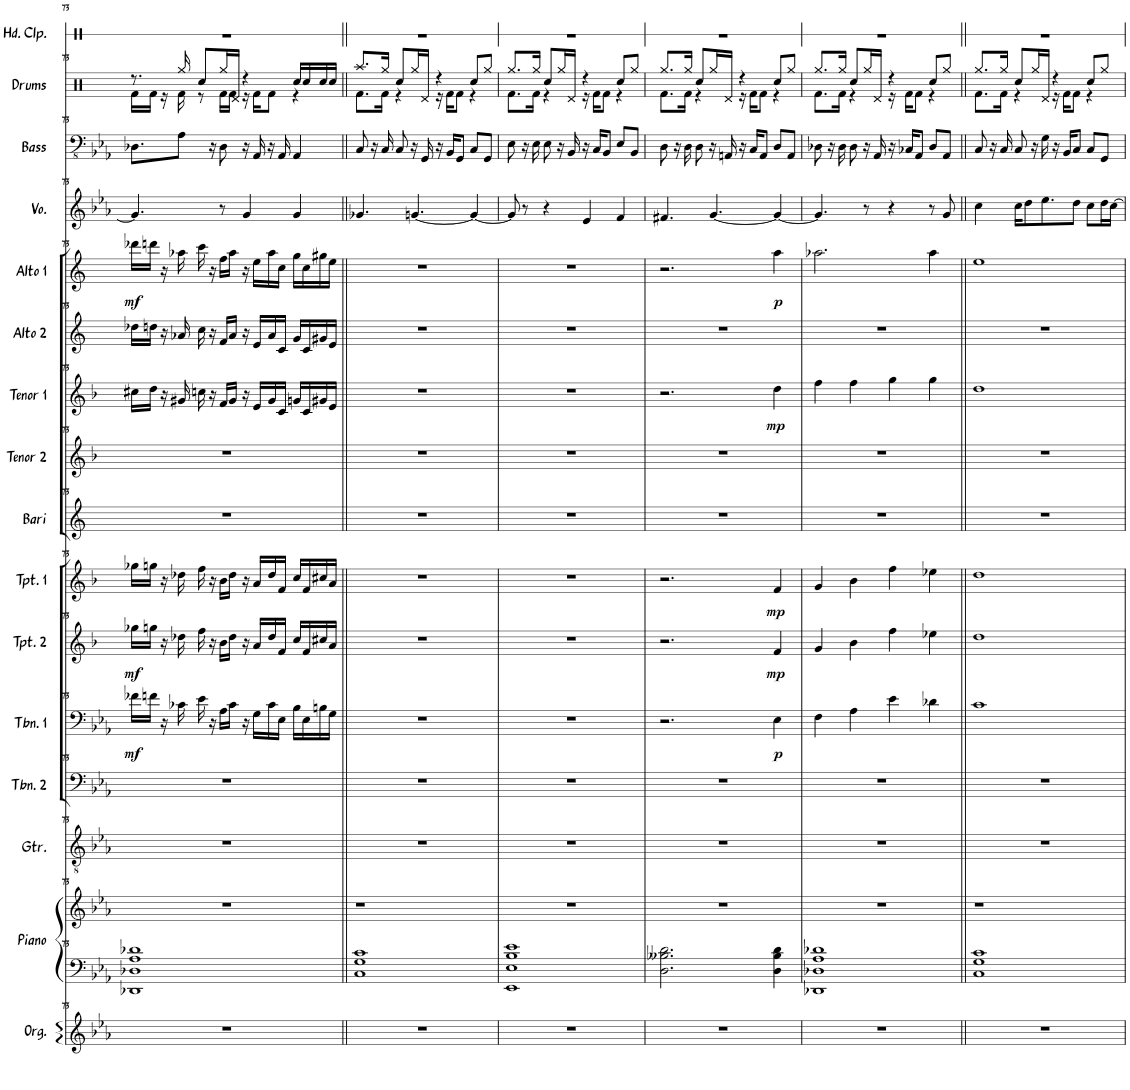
**kern	**kern	**kern	**kern	**kern	**kern	**dynam	**kern	**dynam	**kern	**dynam	**kern	**kern	**kern	**dynam	**kern	**kern	**dynam	**kern	**kern	**kern	**kern
*part16	*part15	*part15	*part14	*part13	*part12	*part12	*part11	*part11	*part10	*part10	*part9	*part8	*part7	*part7	*part6	*part5	*part5	*part4	*part3	*part2	*part1
*staff17	*staff16	*staff15	*staff14	*staff13	*staff12	*staff12	*staff11	*staff11	*staff10	*staff10	*staff9	*staff8	*staff7	*staff7	*staff6	*staff5	*staff5	*staff4	*staff3	*staff2	*staff1
*I"Organ	*I"Piano	*	*I"Guitar	*I"Trombone 2	*I"Trombone 1	*	*I"Trumpet 2	*	*I"Trumpet 1	*	*I"Baritone Sax	*I"Tenor Sax 2	*I"Tenor Sax 1	*	*I"Alto Sax 2	*I"Alto Sax 1	*	*I"Voice	*I"Bass	*I"Drums	*I"Hand Clap
*I'Org.	*I'Piano	*	*I'Gtr.	*I'Tbn. 2	*I'Tbn. 1	*	*I'Tpt. 2	*	*I'Tpt. 1	*	*I'Bari	*I'Tenor 2	*I'Tenor 1	*	*I'Alto 2	*I'Alto 1	*	*I'Vo.	*I'Bass	*I'Drums	*I'Hd. Clp.
!!LO:PB:g=z
*clefG2	*clefF4	*clefG2	*clefGv2	*clefF4	*clefF4	*	*clefG2	*	*clefG2	*	*clefG2	*clefG2	*clefG2	*	*clefG2	*clefG2	*	*clefG2	*clefFv4	*clefX	*clefX
*	*	*	*	*	*	*	*Trd1c2	*	*Trd1c2	*	*Trd12c21	*Trd8c14	*Trd8c14	*	*Trd5c9	*Trd5c9	*	*	*	*	*
*k[b-e-a-]	*k[b-e-a-]	*k[b-e-a-]	*k[b-e-a-]	*k[b-e-a-]	*k[b-e-a-]	*	*k[b-]	*	*k[b-]	*	*k[]	*k[b-]	*k[b-]	*	*k[]	*k[]	*	*k[b-e-a-]	*k[b-e-a-]	*k[]	*k[]
*M4/4	*M4/4	*M4/4	*M4/4	*M4/4	*M4/4	*	*M4/4	*	*M4/4	*	*M4/4	*M4/4	*M4/4	*	*M4/4	*M4/4	*	*M4/4	*M4/4	*M4/4	*M4/4
=73	=73	=73	=73	=73	=73	=73	=73	=73	=73	=73	=73	=73	=73	=73	=73	=73	=73	=73	=73	=73	=73
*	*	*	*	*	*	*	*	*	*	*	*	*	*	*	*	*	*	*	*	*^	*
!	!	!	!	!	!	!LO:DY:b	!	!LO:DY:b	!	!	!	!	!	!	!	!	!LO:DY:b	!	!	!	!	!
1r	1DD-X 1D-X 1A- 1d-X	1r	1r	1r	16f-X\LL	mf	16gg-X\LL	mf	16gg-X\LL	.	1r	1r	16cc#X\LL	.	16dd-X\LL	16ddd-X\LL	mf	4.g/]	8.DD-X\L	8.r	16Rf\LL	1r
.	.	.	.	.	16fn\JJ	.	16ggn\JJ	.	16ggn\JJ	.	.	.	16dd\JJ	.	16ddn\JJ	16dddn\JJ	.	.	.	.	16Rf\JJ	.
.	.	.	.	.	16r	.	16r	.	16r	.	.	.	16r	.	16r	16r	.	.	.	.	16r	.
.	.	.	.	.	16c-X\	.	16dd-X\	.	16dd-X\	.	.	.	16g#X/	.	16a-X/	16aa-X\	.	.	8AA-\J	16Rgg/	16Rf\	.
.	.	.	.	.	16e-\	.	16ff\	.	16ff\	.	.	.	16ccn\	.	16cc\	16ccc\	.	.	.	8Rcc/L	8r	.
.	.	.	.	.	16r	.	16r	.	16r	.	.	.	16r	.	16r	16r	.	.	16r	.	.	.
.	.	.	.	.	16A-\LL	.	16b-\LL	.	16b-\LL	.	.	.	16f/LL	.	16f/LL	16ff\LL	.	8r	8DD-\	16Rgg/L	16Rf\LL	.
.	.	.	.	.	16c-\JJ	.	16dd-\JJ	.	16dd-\JJ	.	.	.	16g#/JJ	.	16a-/JJ	16aa-\JJ	.	.	.	16Rd/JJ	16Rf\JJ	.
.	.	.	.	.	16r	.	16r	.	16r	.	.	.	16r	.	16r	16r	.	4g/	16r	4r	16r	.
.	.	.	.	.	16G\LL	.	16a/LL	.	16a/LL	.	.	.	16e/LL	.	16e/LL	16ee\LL	.	.	16AAA-/	.	16Rf\KL	.
.	.	.	.	.	16c-\	.	16dd-/	.	16dd-/	.	.	.	16g#/	.	16a-/	16aa-\	.	.	16r	.	8Rf\J	.
.	.	.	.	.	16E-\JJ	.	16f/JJ	.	16f/JJ	.	.	.	16c/JJ	.	16c/JJ	16cc\JJ	.	.	16AAA-/	.	.	.
.	.	.	.	.	16B-\LL	.	16cc/LL	.	16cc/LL	.	.	.	16gn/LL	.	16g/LL	16gg\LL	.	4g/	4AAA-/	16Rcc/LL	4r	.
.	.	.	.	.	16E-\	.	16f/	.	16f/	.	.	.	16c/	.	16c/	16cc\	.	.	.	16Rcc/	.	.
.	.	.	.	.	16Bn\	.	16cc#X/	.	16cc#X/	.	.	.	16g#X/	.	16g#X/	16gg#X\	.	.	.	16Rcc/	.	.
.	.	.	.	.	16G\JJ	.	16a/JJ	.	16a/JJ	.	.	.	16e/JJ	.	16e/JJ	16ee\JJ	.	.	.	16Rcc/JJ	.	.
=74||	=74||	=74||	=74||	=74||	=74||	=74||	=74||	=74||	=74||	=74||	=74||	=74||	=74||	=74||	=74||	=74||	=74||	=74||	=74||	=74||	=74||	=74||
1r	1C 1G 1c	1r	1r	1r	1r	.	1r	.	1r	.	1r	1r	1r	.	1r	1r	.	4.g-X/	8CC/	8.Raa/L	8.Rf\L	1r
.	.	.	.	.	.	.	.	.	.	.	.	.	.	.	.	.	.	.	16r	.	.	.
.	.	.	.	.	.	.	.	.	.	.	.	.	.	.	.	.	.	.	16CC/	16Rgg/Jk	16Rf\Jk	.
.	.	.	.	.	.	.	.	.	.	.	.	.	.	.	.	.	.	.	8CC/	8Rcc/L	4r	.
.	.	.	.	.	.	.	.	.	.	.	.	.	.	.	.	.	.	[4.gn/	16r	16Rgg/L	.	.
.	.	.	.	.	.	.	.	.	.	.	.	.	.	.	.	.	.	.	16GGG/	16Rd/JJ	.	.
.	.	.	.	.	.	.	.	.	.	.	.	.	.	.	.	.	.	.	16r	4r	16r	.
.	.	.	.	.	.	.	.	.	.	.	.	.	.	.	.	.	.	.	16BBB-/KL	.	16Rf\KL	.
.	.	.	.	.	.	.	.	.	.	.	.	.	.	.	.	.	.	.	8GGG/J	.	8Rf\J	.
.	.	.	.	.	.	.	.	.	.	.	.	.	.	.	.	.	.	4g/_	8CC/L	8Rcc/L	4r	.
.	.	.	.	.	.	.	.	.	.	.	.	.	.	.	.	.	.	.	8GGG/J	8Rgg/J	.	.
=75	=75	=75	=75	=75	=75	=75	=75	=75	=75	=75	=75	=75	=75	=75	=75	=75	=75	=75	=75	=75	=75	=75
1r	1EE- 1E- 1B- 1e-	1r	1r	1r	1r	.	1r	.	1r	.	1r	1r	1r	.	1r	1r	.	8g/]	8EE-\	8.Rgg/L	8.Rf\L	1r
.	.	.	.	.	.	.	.	.	.	.	.	.	.	.	.	.	.	8r	16r	.	.	.
.	.	.	.	.	.	.	.	.	.	.	.	.	.	.	.	.	.	.	16EE-\	16Rgg/Jk	16Rf\Jk	.
.	.	.	.	.	.	.	.	.	.	.	.	.	.	.	.	.	.	4r	8EE-\	8Rcc/L	4r	.
.	.	.	.	.	.	.	.	.	.	.	.	.	.	.	.	.	.	.	16r	16Rgg/L	.	.
.	.	.	.	.	.	.	.	.	.	.	.	.	.	.	.	.	.	.	16BBB-/	16Rd/JJ	.	.
.	.	.	.	.	.	.	.	.	.	.	.	.	.	.	.	.	.	4e-/	16r	4r	16r	.
.	.	.	.	.	.	.	.	.	.	.	.	.	.	.	.	.	.	.	16CC/KL	.	16Rf\KL	.
.	.	.	.	.	.	.	.	.	.	.	.	.	.	.	.	.	.	.	8BBB-/J	.	8Rf\J	.
.	.	.	.	.	.	.	.	.	.	.	.	.	.	.	.	.	.	4f/	8EE-/L	8Rcc/L	4r	.
.	.	.	.	.	.	.	.	.	.	.	.	.	.	.	.	.	.	.	8BBB-/J	8Rgg/J	.	.
=76	=76	=76	=76	=76	=76	=76	=76	=76	=76	=76	=76	=76	=76	=76	=76	=76	=76	=76	=76	=76	=76	=76
1r	2.D\ 2.B--X\ 2.d\	1r	1r	1r	2.r	.	2.r	.	2.r	.	1r	1r	2.r	.	1r	2.r	.	4.f#X/	8DD\	8.Rgg/L	8.Rf\L	1r
.	.	.	.	.	.	.	.	.	.	.	.	.	.	.	.	.	.	.	16r	.	.	.
.	.	.	.	.	.	.	.	.	.	.	.	.	.	.	.	.	.	.	16DD\	16Rgg/Jk	16Rf\Jk	.
.	.	.	.	.	.	.	.	.	.	.	.	.	.	.	.	.	.	.	8DD\	8Rcc/L	4r	.
.	.	.	.	.	.	.	.	.	.	.	.	.	.	.	.	.	.	[4.g/	16r	16Rgg/L	.	.
.	.	.	.	.	.	.	.	.	.	.	.	.	.	.	.	.	.	.	16AAAn/	16Rd/JJ	.	.
.	.	.	.	.	.	.	.	.	.	.	.	.	.	.	.	.	.	.	16r	4r	16r	.
.	.	.	.	.	.	.	.	.	.	.	.	.	.	.	.	.	.	.	16CC/KL	.	16Rf\KL	.
.	.	.	.	.	.	.	.	.	.	.	.	.	.	.	.	.	.	.	8AAA/J	.	8Rf\J	.
!	!	!	!	!	!	!LO:DY:b	!	!LO:DY:b	!	!LO:DY:b	!	!	!	!LO:DY:b	!	!	!LO:DY:b	!	!	!	!	!
.	4D\ 4B--\ 4d\	.	.	.	4E-\	p	4f/	mp	4f/	mp	.	.	4dd\	mp	.	4aa\	p	4g/_	8DD/L	8Rcc/L	4r	.
.	.	.	.	.	.	.	.	.	.	.	.	.	.	.	.	.	.	.	8AAA/J	8Rgg/J	.	.
=77	=77	=77	=77	=77	=77	=77	=77	=77	=77	=77	=77	=77	=77	=77	=77	=77	=77	=77	=77	=77	=77	=77
1r	1DD-X 1D-X 1A- 1d-X	1r	1r	1r	4F\	.	4g/	.	4g/	.	1r	1r	4ff\	.	1r	2.aa-X\	.	4.g/]	8DD-X\	8.Rgg/L	8.Rf\L	1r
.	.	.	.	.	.	.	.	.	.	.	.	.	.	.	.	.	.	.	16r	.	.	.
.	.	.	.	.	.	.	.	.	.	.	.	.	.	.	.	.	.	.	16DD-\	16Rgg/Jk	16Rf\Jk	.
.	.	.	.	.	4A-\	.	4b-\	.	4b-\	.	.	.	4ff\	.	.	.	.	.	8DD-\	8Rcc/L	4r	.
.	.	.	.	.	.	.	.	.	.	.	.	.	.	.	.	.	.	8r	16r	16Rgg/L	.	.
.	.	.	.	.	.	.	.	.	.	.	.	.	.	.	.	.	.	.	16AAA-/	16Rd/JJ	.	.
.	.	.	.	.	4e-\	.	4ff\	.	4ff\	.	.	.	4gg\	.	.	.	.	4r	16r	4r	16r	.
.	.	.	.	.	.	.	.	.	.	.	.	.	.	.	.	.	.	.	16CC-X/KL	.	16Rf\KL	.
.	.	.	.	.	.	.	.	.	.	.	.	.	.	.	.	.	.	.	8AAA-/J	.	8Rf\J	.
.	.	.	.	.	4d-X\	.	4ee-X\	.	4ee-X\	.	.	.	4gg\	.	.	4aa-\	.	8r	8DD-/L	8Rcc/L	4r	.
.	.	.	.	.	.	.	.	.	.	.	.	.	.	.	.	.	.	8g/	8AAA-/J	8Rgg/J	.	.
=78||	=78||	=78||	=78||	=78||	=78||	=78||	=78||	=78||	=78||	=78||	=78||	=78||	=78||	=78||	=78||	=78||	=78||	=78||	=78||	=78||	=78||	=78||
1r	1C 1G 1c	1r	1r	1r	1c	.	1dd	.	1dd	.	1r	1r	1dd	.	1r	1ee	.	4cc\	8CC/	8.Rgg/L	8.Rf\L	1r
.	.	.	.	.	.	.	.	.	.	.	.	.	.	.	.	.	.	.	16r	.	.	.
.	.	.	.	.	.	.	.	.	.	.	.	.	.	.	.	.	.	.	16CC/	16Rgg/Jk	16Rf\Jk	.
.	.	.	.	.	.	.	.	.	.	.	.	.	.	.	.	.	.	16cc\KL	8CC/	8Rcc/L	4r	.
.	.	.	.	.	.	.	.	.	.	.	.	.	.	.	.	.	.	8dd\	.	.	.	.
.	.	.	.	.	.	.	.	.	.	.	.	.	.	.	.	.	.	.	16r	16Rgg/L	.	.
.	.	.	.	.	.	.	.	.	.	.	.	.	.	.	.	.	.	8.ee-\	16GG\	16Rd/JJ	.	.
.	.	.	.	.	.	.	.	.	.	.	.	.	.	.	.	.	.	.	16r	4r	16r	.
.	.	.	.	.	.	.	.	.	.	.	.	.	.	.	.	.	.	.	16BBB-/KL	.	16Rf\KL	.
.	.	.	.	.	.	.	.	.	.	.	.	.	.	.	.	.	.	8dd\J	8CC/J	.	8Rf\J	.
.	.	.	.	.	.	.	.	.	.	.	.	.	.	.	.	.	.	8cc\L	8CC/L	8Rcc/L	4r	.
.	.	.	.	.	.	.	.	.	.	.	.	.	.	.	.	.	.	16dd\L	8GGG/J	8Rgg/J	.	.
.	.	.	.	.	.	.	.	.	.	.	.	.	.	.	.	.	.	[16cc\JJ	.	.	.	.
*	*	*	*	*	*	*	*	*	*	*	*	*	*	*	*	*	*	*	*	*v	*v	*
=	=	=	=	=	=	=	=	=	=	=	=	=	=	=	=	=	=	=	=	=	=
*-	*-	*-	*-	*-	*-	*-	*-	*-	*-	*-	*-	*-	*-	*-	*-	*-	*-	*-	*-	*-	*-
